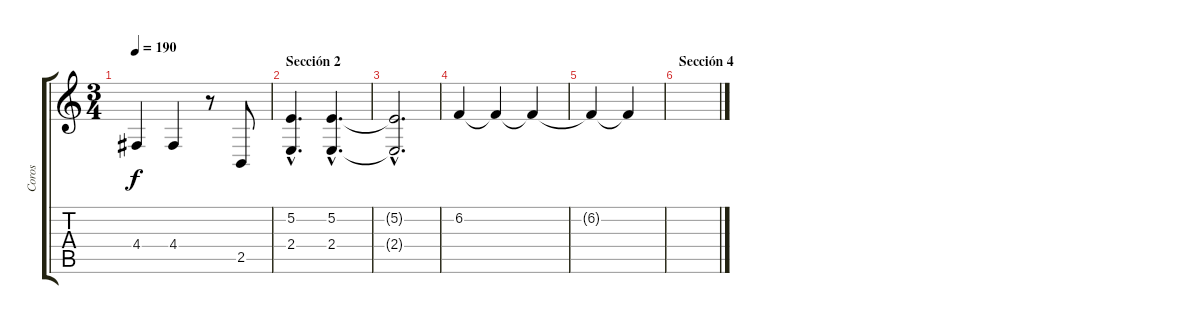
\track ("Coros" "Coros") {instrument flute}
\staff {score tabs}
\tuning (E4 B3 G3 D3 A2 E2) {hide}
\ts (3 4)
\tempo 190
\clef g2
\ks c
4.4.4{dy f} 4.4.4 r.8 2.5.8 |
\section ("" "Sección 2")
(5.2{hac} 2.4{hac}).4{d} (5.2{hac} 2.4{hac}).4{d} |
(5.2{hac t} 2.4{hac t}).2{d} |
6.2.4 6.2{t}.4 6.2{t}.4 |
6.2{t}.4 6.2{t}.4 |
\section ("" "Sección 4")
